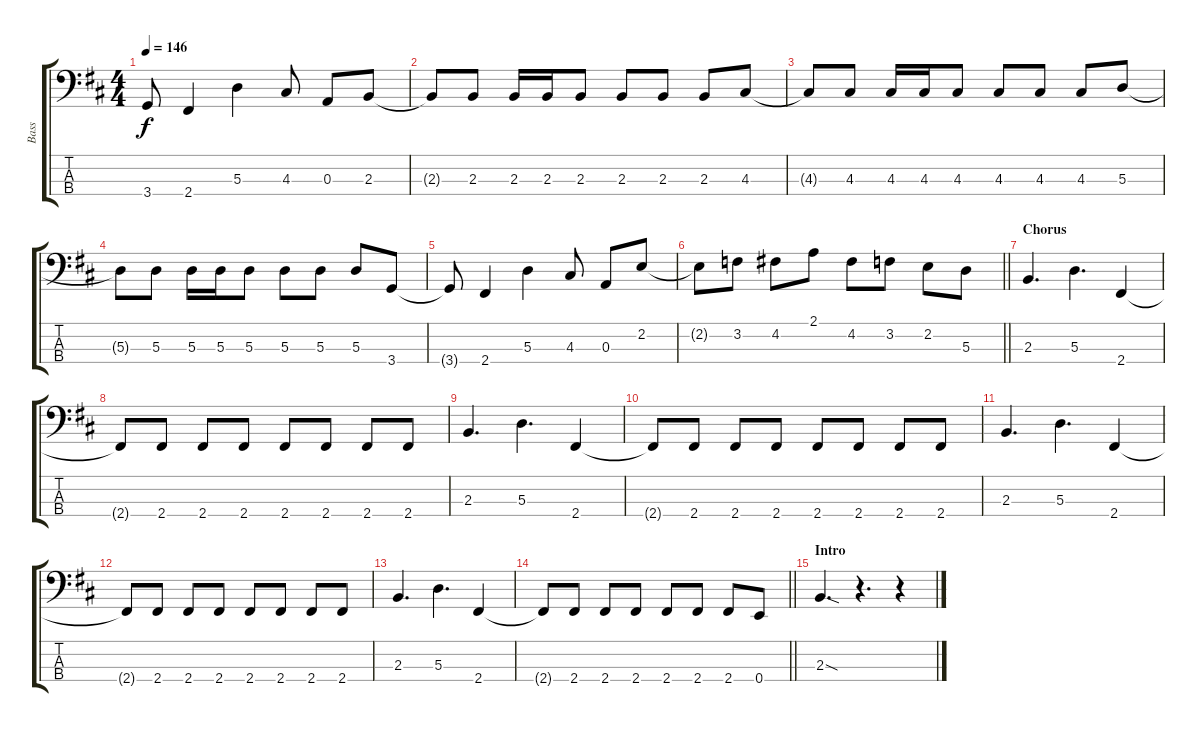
\track ("Bass" "Bass") {instrument electricbassfinger}
\staff {score tabs}
\tuning (G2 D2 A1 E1) {hide}
\ts (4 4)
\tempo 146
\clef f4
\ks d
3.4{t}.8{dy f} 2.4.4 5.3.4 4.3.8 0.3.8 2.3.8 |
2.3{t}.8 2.3.8 2.3.16 2.3.16 2.3.8 2.3.8 2.3.8 2.3.8 4.3.8 |
4.3{t}.8 4.3.8 4.3.16 4.3.16 4.3.8 4.3.8 4.3.8 4.3.8 5.3.8 |
5.3{t}.8 5.3.8 5.3.16 5.3.16 5.3.8 5.3.8 5.3.8 5.3.8 3.4.8 |
3.4{t}.8 2.4.4 5.3.4 4.3.8 0.3.8 2.2.8 |
\barLineRight lightlight
2.2{t}.8 3.2.8 4.2.8 2.1.8 4.2.8 3.2.8 2.2.8 5.3.8 |
\section ("" "Chorus")
2.3.4{d} 5.3.4{d} 2.4.4 |
2.4{t}.8 2.4.8 2.4.8 2.4.8 2.4.8 2.4.8 2.4.8 2.4.8 |
2.3.4{d} 5.3.4{d} 2.4.4 |
2.4{t}.8 2.4.8 2.4.8 2.4.8 2.4.8 2.4.8 2.4.8 2.4.8 |
2.3.4{d} 5.3.4{d} 2.4.4 |
2.4{t}.8 2.4.8 2.4.8 2.4.8 2.4.8 2.4.8 2.4.8 2.4.8 |
2.3.4{d} 5.3.4{d} 2.4.4 |
\barLineRight lightlight
2.4{t}.8 2.4.8 2.4.8 2.4.8 2.4.8 2.4.8 2.4.8 0.4.8 |
\section ("" "Intro")
2.3{sod}.4{d} r.4{d} r.4
